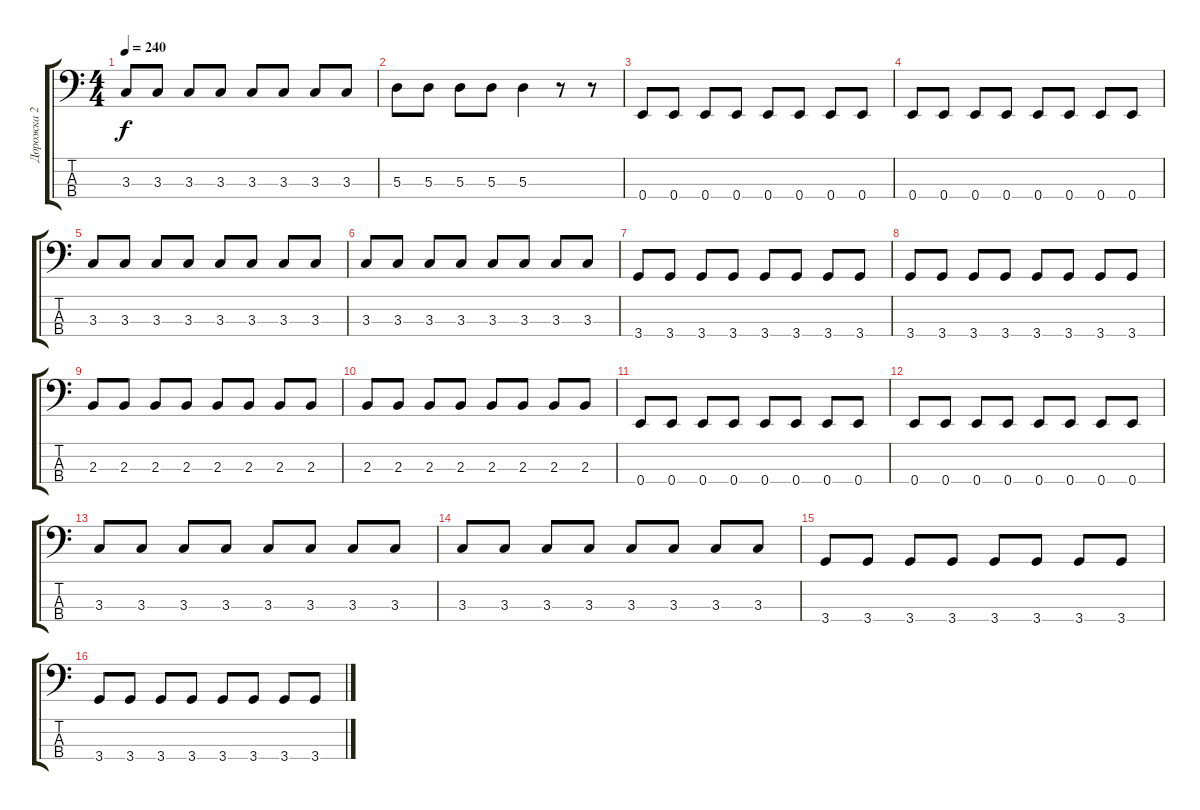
\track ("Дорожка 2" "Дорожка 2") {instrument electricbassfinger}
\staff {score tabs}
\tuning (G2 D2 A1 E1) {hide}
\ts (4 4)
\tempo 240
\clef f4
\ks c
3.3.8{dy f} 3.3.8 3.3.8 3.3.8 3.3.8 3.3.8 3.3.8 3.3.8 |
5.3.8 5.3.8 5.3.8 5.3.8 5.3.4 r.8 r.8 |
0.4.8 0.4.8 0.4.8 0.4.8 0.4.8 0.4.8 0.4.8 0.4.8 |
0.4.8 0.4.8 0.4.8 0.4.8 0.4.8 0.4.8 0.4.8 0.4.8 |
3.3.8 3.3.8 3.3.8 3.3.8 3.3.8 3.3.8 3.3.8 3.3.8 |
3.3.8 3.3.8 3.3.8 3.3.8 3.3.8 3.3.8 3.3.8 3.3.8 |
3.4.8 3.4.8 3.4.8 3.4.8 3.4.8 3.4.8 3.4.8 3.4.8 |
3.4.8 3.4.8 3.4.8 3.4.8 3.4.8 3.4.8 3.4.8 3.4.8 |
2.3.8 2.3.8 2.3.8 2.3.8 2.3.8 2.3.8 2.3.8 2.3.8 |
2.3.8 2.3.8 2.3.8 2.3.8 2.3.8 2.3.8 2.3.8 2.3.8 |
0.4.8 0.4.8 0.4.8 0.4.8 0.4.8 0.4.8 0.4.8 0.4.8 |
0.4.8 0.4.8 0.4.8 0.4.8 0.4.8 0.4.8 0.4.8 0.4.8 |
3.3.8 3.3.8 3.3.8 3.3.8 3.3.8 3.3.8 3.3.8 3.3.8 |
3.3.8 3.3.8 3.3.8 3.3.8 3.3.8 3.3.8 3.3.8 3.3.8 |
3.4.8 3.4.8 3.4.8 3.4.8 3.4.8 3.4.8 3.4.8 3.4.8 |
3.4.8 3.4.8 3.4.8 3.4.8 3.4.8 3.4.8 3.4.8 3.4.8
